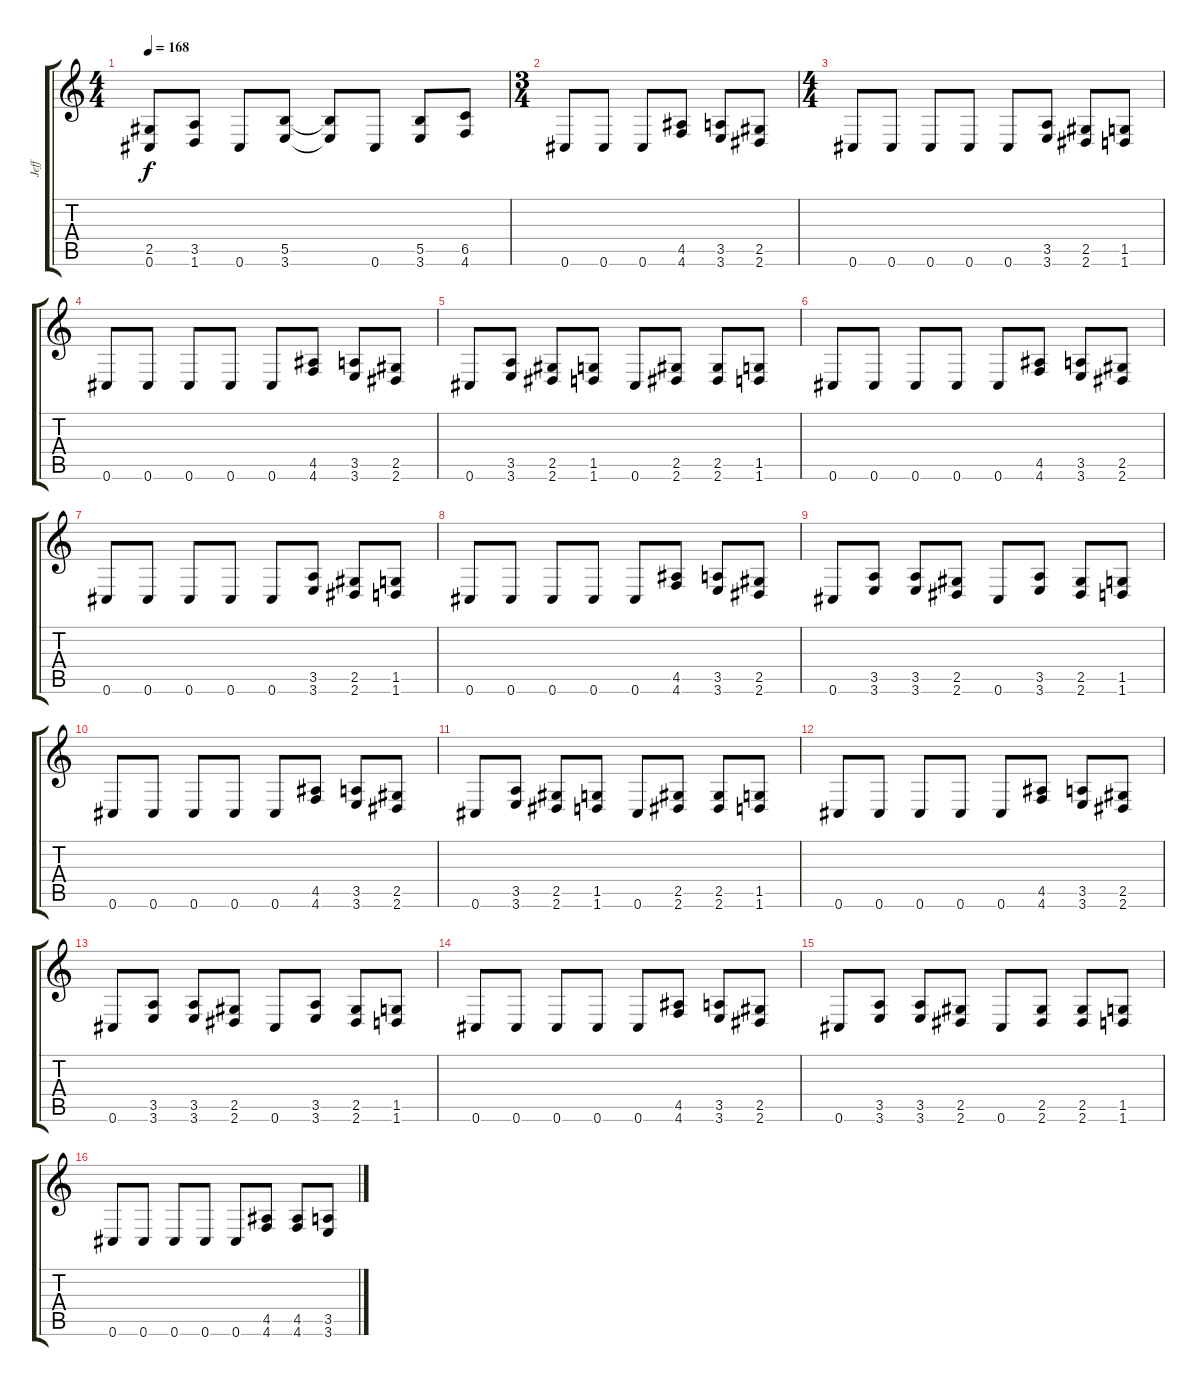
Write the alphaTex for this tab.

\track ("Jeff" "Jeff") {instrument distortionguitar}
\staff {score tabs}
\tuning (Db4 Ab3 E3 B2 Gb2 Db2) {hide}
\ts (4 4)
\tempo 168
\clef g2
\ks c
(2.5 0.6).8{dy f} (3.5 1.6).8 0.6.8 (5.5 3.6).8 (5.5{t} 3.6{t}).8 0.6.8 (5.5 3.6).8 (6.5 4.6).8 |
\ts (3 4)
0.6.8 0.6.8 0.6.8 (4.5 4.6).8 (3.5 3.6).8 (2.5 2.6).8 |
\ts (4 4)
0.6.8 0.6.8 0.6.8 0.6.8 0.6.8 (3.5 3.6).8 (2.5 2.6).8 (1.5 1.6).8 |
0.6.8 0.6.8 0.6.8 0.6.8 0.6.8 (4.5 4.6).8 (3.5 3.6).8 (2.5 2.6).8 |
0.6.8 (3.5 3.6).8 (2.5 2.6).8 (1.5 1.6).8 0.6.8 (2.5 2.6).8 (2.5 2.6).8 (1.5 1.6).8 |
0.6.8 0.6.8 0.6.8 0.6.8 0.6.8 (4.5 4.6).8 (3.5 3.6).8 (2.5 2.6).8 |
0.6.8 0.6.8 0.6.8 0.6.8 0.6.8 (3.5 3.6).8 (2.5 2.6).8 (1.5 1.6).8 |
0.6.8 0.6.8 0.6.8 0.6.8 0.6.8 (4.5 4.6).8 (3.5 3.6).8 (2.5 2.6).8 |
0.6.8 (3.5 3.6).8 (3.5 3.6).8 (2.5 2.6).8 0.6.8 (3.5 3.6).8 (2.5 2.6).8 (1.5 1.6).8 |
0.6.8 0.6.8 0.6.8 0.6.8 0.6.8 (4.5 4.6).8 (3.5 3.6).8 (2.5 2.6).8 |
0.6.8 (3.5 3.6).8 (2.5 2.6).8 (1.5 1.6).8 0.6.8 (2.5 2.6).8 (2.5 2.6).8 (1.5 1.6).8 |
0.6.8 0.6.8 0.6.8 0.6.8 0.6.8 (4.5 4.6).8 (3.5 3.6).8 (2.5 2.6).8 |
0.6.8 (3.5 3.6).8 (3.5 3.6).8 (2.5 2.6).8 0.6.8 (3.5 3.6).8 (2.5 2.6).8 (1.5 1.6).8 |
0.6.8 0.6.8 0.6.8 0.6.8 0.6.8 (4.5 4.6).8 (3.5 3.6).8 (2.5 2.6).8 |
0.6.8 (3.5 3.6).8 (3.5 3.6).8 (2.5 2.6).8 0.6.8 (2.5 2.6).8 (2.5 2.6).8 (1.5 1.6).8 |
0.6.8 0.6.8 0.6.8 0.6.8 0.6.8 (4.5 4.6).8 (4.5 4.6).8 (3.5 3.6).8
